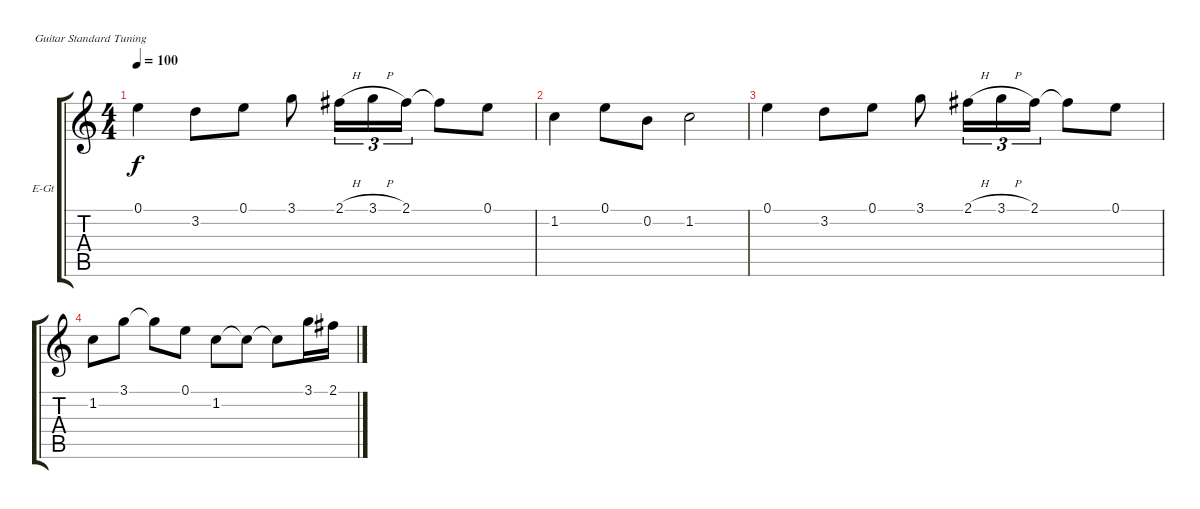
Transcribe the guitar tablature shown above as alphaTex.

\defaultSystemsLayout 4
\bracketExtendMode groupsimilarinstruments
\firstSystemTrackNameOrientation horizontal
\otherSystemsTrackNameOrientation horizontal
\track ("Electric Guitar" "E-Gt") {instrument distortionguitar}
\staff {score tabs}
\tuning (E4 B3 G3 D3 A2 E2)
\ts (4 4)
\tempo 100
\clef g2
\ks c
0.1.4{dy f} 3.2.8 0.1.8 3.1.8 2.1{h}.16{tu (3 2)} 3.1{h}.16{tu (3 2)} 2.1.16{tu (3 2)} 2.1{t}.8 0.1.8 |
1.2.4 0.1.8 0.2.8 1.2.2 |
0.1.4 3.2.8 0.1.8 3.1.8 2.1{h}.16{tu (3 2)} 3.1{h}.16{tu (3 2)} 2.1.16{tu (3 2)} 2.1{t}.8 0.1.8 |
1.2.8 3.1.8 3.1{t}.8 0.1.8 1.2.8 1.2{t}.8 1.2{t}.8 3.1.16 2.1.16
